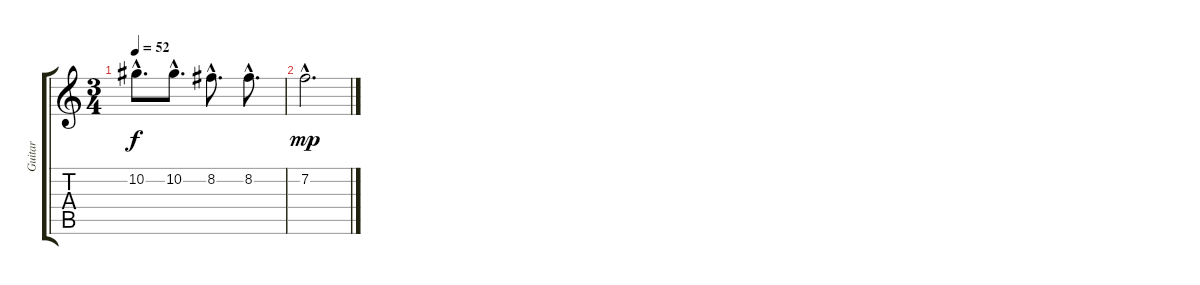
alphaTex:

\track ("Guitar" "Guitar") {instrument electricguitarjazz}
\staff {score tabs}
\tuning (Eb4 Bb3 Gb3 Db3 Ab2 Eb2) {hide}
\ts (3 4)
\tempo 52
\clef g2
\ks c
10.2{hac}.8{d dy f} 10.2{hac}.8{d} 8.2{hac}.8{d} 8.2{hac}.8{d} |
7.2{hac}.2{d dy mp}
